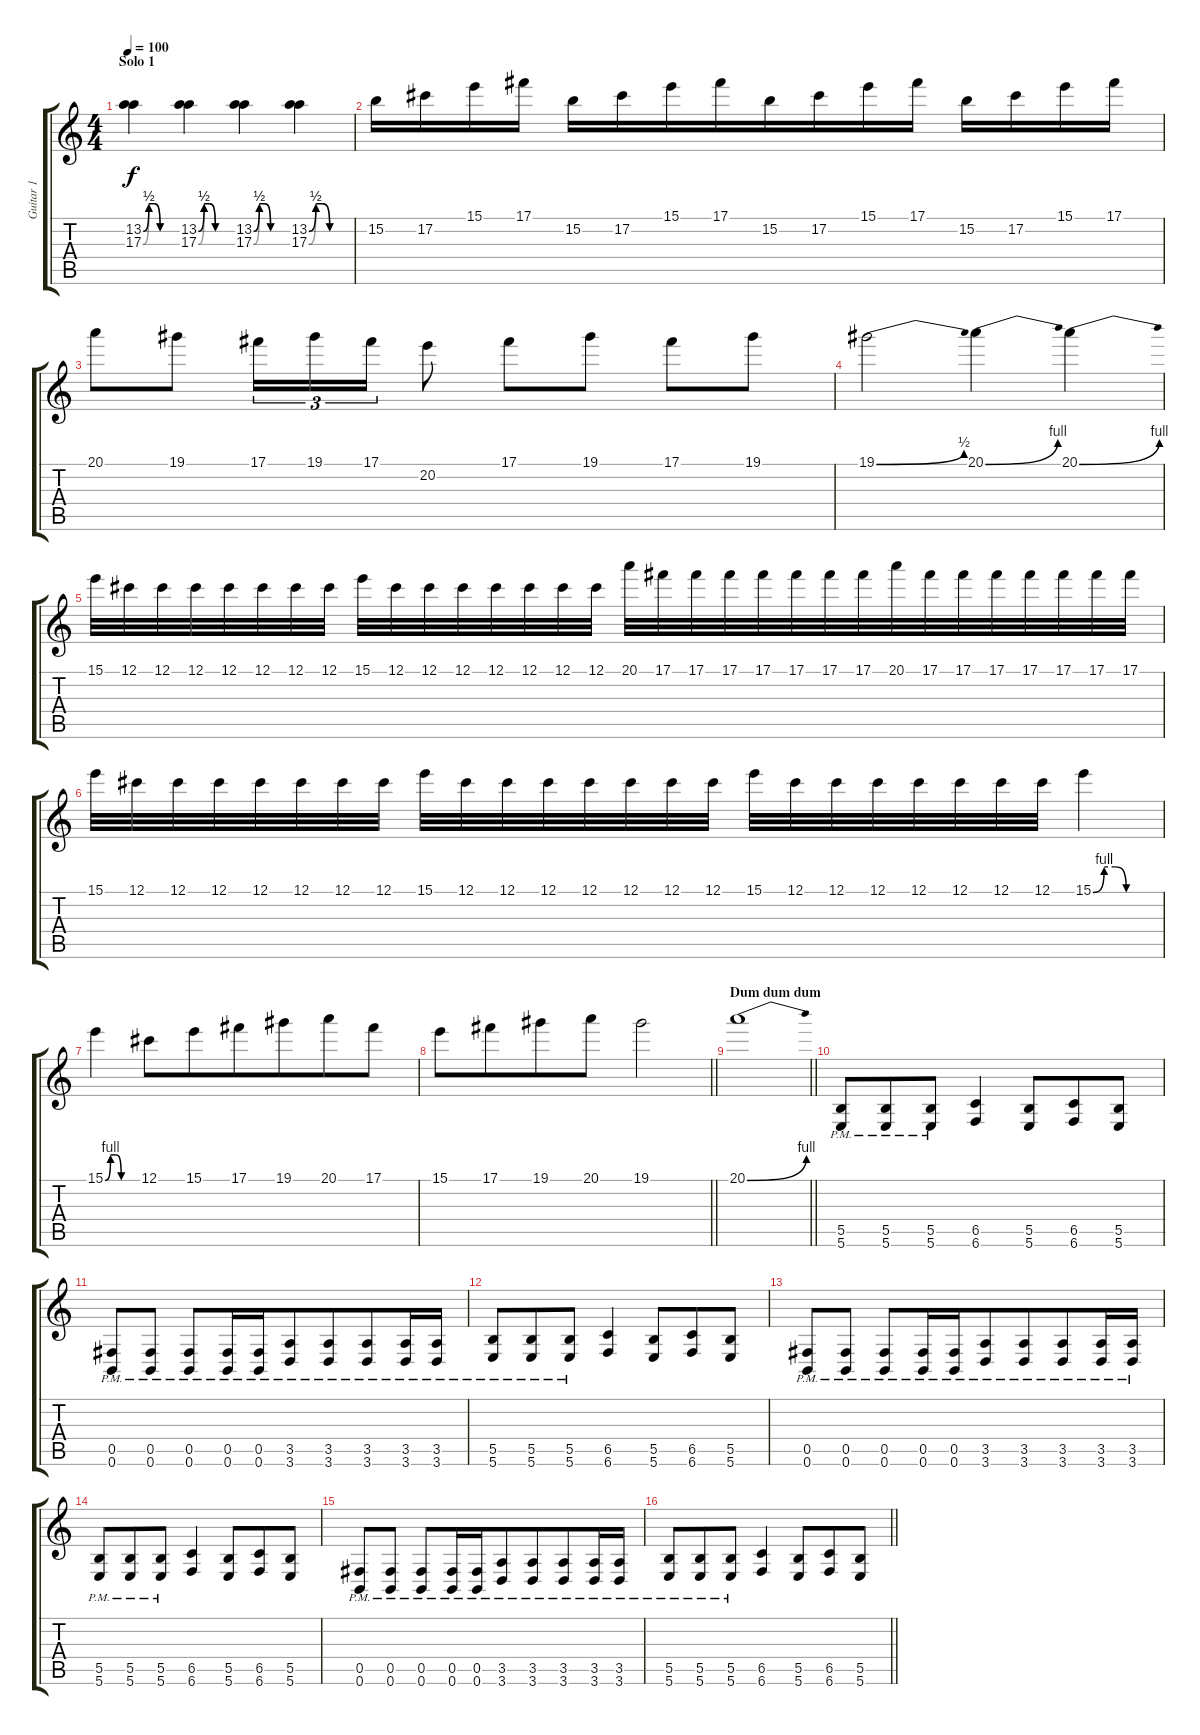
\track ("Guitar 1" "Guitar 1") {instrument distortionguitar}
\staff {score tabs}
\tuning (Db4 Ab3 E3 B2 Gb2 B1) {hide}
\ts (4 4)
\section ("" "Solo 1")
\tempo 100
\clef g2
\ks c
(13.2{be (custom 0 0 10 2 20 2 30 0 60 0)} 17.3{be (custom 0 0 10 2 20 2 30 0 60 0)}).4{dy f} (13.2{be (custom 0 0 10 2 20 2 30 0 60 0)} 17.3{be (custom 0 0 10 2 20 2 30 0 60 0)}).4 (13.2{be (custom 0 0 10 2 20 2 30 0 60 0)} 17.3{be (custom 0 0 10 2 20 2 30 0 60 0)}).4 (13.2{be (custom 0 0 10 2 20 2 30 0 60 0)} 17.3{be (custom 0 0 10 2 20 2 30 0 60 0)}).4 |
15.2.16{beam merge} 17.2.16 15.1.16 17.1.16 15.2.16{beam merge} 17.2.16 15.1.16{beam merge} 17.1.16{beam merge} 15.2.16{beam merge} 17.2.16{beam merge} 15.1.16 17.1.16 15.2.16{beam merge} 17.2.16{beam merge} 15.1.16 17.1.16 |
20.1.8{beam merge} 19.1.8 17.1.16{tu (3 2) beam merge} 19.1.16{tu (3 2) beam merge} 17.1.16{tu (3 2)} 20.2.8 17.1.8 19.1.8 17.1.8{beam merge} 19.1.8 |
19.1{be (bend 0 0 60 2)}.2 20.1{be (bend 0 0 60 4)}.4 20.1{be (bend 0 0 60 4)}.4 |
15.1.32{beam merge} 12.1.32{beam merge} 12.1.32 12.1.32{beam merge} 12.1.32 12.1.32 12.1.32 12.1.32 15.1.32{beam merge} 12.1.32{beam merge} 12.1.32 12.1.32 12.1.32{beam merge} 12.1.32 12.1.32 12.1.32 20.1.32 17.1.32 17.1.32 17.1.32{beam merge} 17.1.32{beam merge} 17.1.32 17.1.32 17.1.32{beam merge} 20.1.32{beam merge} 17.1.32{beam merge} 17.1.32{beam merge} 17.1.32 17.1.32{beam merge} 17.1.32{beam merge} 17.1.32 17.1.32 |
15.1.32{beam merge} 12.1.32{beam merge} 12.1.32 12.1.32{beam merge} 12.1.32 12.1.32 12.1.32 12.1.32 15.1.32 12.1.32{beam merge} 12.1.32{beam merge} 12.1.32 12.1.32{beam merge} 12.1.32 12.1.32 12.1.32 15.1.32 12.1.32 12.1.32{beam merge} 12.1.32{beam merge} 12.1.32 12.1.32{beam merge} 12.1.32 12.1.32{beam merge} 15.1{be (custom 0 0 10 4 20 4 30 0 60 0)}.4 |
15.1{be (custom 0 0 10 4 20 4 30 0 60 0)}.4 12.1.8{beam merge} 15.1.8{beam merge} 17.1.8 19.1.8{beam merge} 20.1.8 17.1.8 |
\barLineRight lightlight
15.1.8{beam merge} 17.1.8{beam merge} 19.1.8{beam merge} 20.1.8 19.1.2 |
\section ("" "Dum dum dum")
\barLineRight lightlight
20.1{be (bend 0 0 60 4)}.1 |
\section ("" "")
(5.5{pm} 5.6{pm}).8{beam merge} (5.5{pm} 5.6{pm}).8{beam merge} (5.5{pm} 5.6{pm}).8{beam merge} (6.5 6.6).4 (5.5 5.6).8{beam merge} (6.5 6.6).8 (5.5 5.6).8 |
(0.5{pm} 0.6{pm}).8 (0.5{pm} 0.6{pm}).8 (0.5{pm} 0.6{pm}).8 (0.5{pm} 0.6{pm}).16{beam merge} (0.5{pm} 0.6{pm}).16{beam merge} (3.5{pm} 3.6{pm}).8{beam merge} (3.5{pm} 3.6{pm}).8{beam merge} (3.5{pm} 3.6{pm}).8 (3.5{pm} 3.6{pm}).16 (3.5{pm} 3.6{pm}).16 |
(5.5{pm} 5.6{pm}).8{beam merge} (5.5{pm} 5.6{pm}).8{beam merge} (5.5{pm} 5.6{pm}).8{beam merge} (6.5 6.6).4 (5.5 5.6).8{beam merge} (6.5 6.6).8 (5.5 5.6).8 |
(0.5{pm} 0.6{pm}).8 (0.5{pm} 0.6{pm}).8 (0.5{pm} 0.6{pm}).8 (0.5{pm} 0.6{pm}).16{beam merge} (0.5{pm} 0.6{pm}).16{beam merge} (3.5{pm} 3.6{pm}).8{beam merge} (3.5{pm} 3.6{pm}).8{beam merge} (3.5{pm} 3.6{pm}).8 (3.5{pm} 3.6{pm}).16 (3.5{pm} 3.6{pm}).16 |
(5.5{pm} 5.6{pm}).8{beam merge} (5.5{pm} 5.6{pm}).8{beam merge} (5.5{pm} 5.6{pm}).8{beam merge} (6.5 6.6).4 (5.5 5.6).8{beam merge} (6.5 6.6).8 (5.5 5.6).8 |
(0.5{pm} 0.6{pm}).8 (0.5{pm} 0.6{pm}).8 (0.5{pm} 0.6{pm}).8 (0.5{pm} 0.6{pm}).16{beam merge} (0.5{pm} 0.6{pm}).16{beam merge} (3.5{pm} 3.6{pm}).8{beam merge} (3.5{pm} 3.6{pm}).8{beam merge} (3.5{pm} 3.6{pm}).8 (3.5{pm} 3.6{pm}).16 (3.5{pm} 3.6{pm}).16 |
\barLineRight lightlight
(5.5{pm} 5.6{pm}).8{beam merge} (5.5{pm} 5.6{pm}).8{beam merge} (5.5{pm} 5.6{pm}).8{beam merge} (6.5 6.6).4 (5.5 5.6).8{beam merge} (6.5 6.6).8 (5.5 5.6).8
